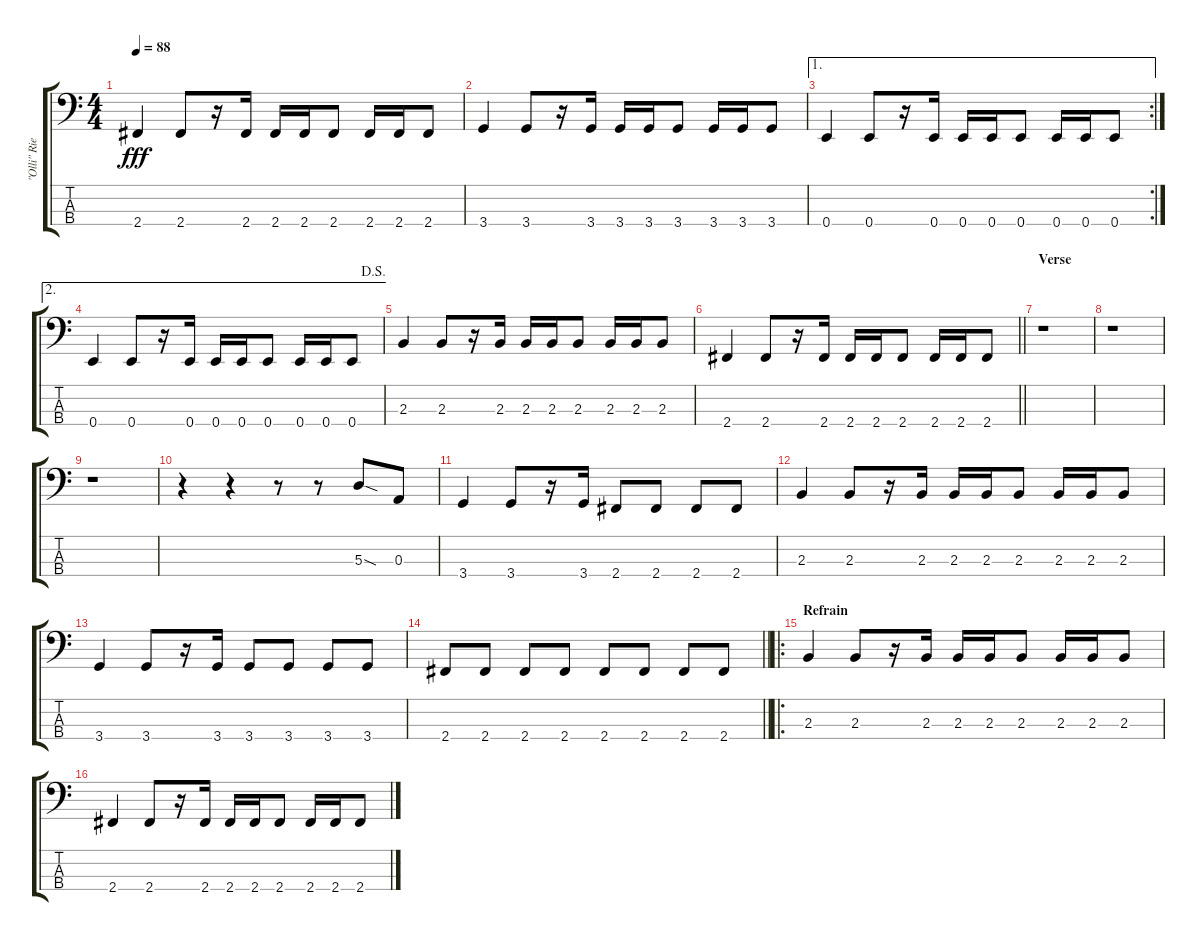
\track ("\"Olli\" Riedel" "\"Olli\" Rie") {instrument electricbassfinger}
\staff {score tabs}
\tuning (G2 D2 A1 E1) {hide}
\ts (4 4)
\tempo 88
\clef f4
\ks c
2.4.4{dy fff} 2.4.8 r.16 2.4.16 2.4.16 2.4.16 2.4.8 2.4.16 2.4.16 2.4.8 |
3.4.4 3.4.8 r.16 3.4.16 3.4.16 3.4.16 3.4.8 3.4.16 3.4.16 3.4.8 |
\ae 1
\rc 2
0.4.4 0.4.8 r.16 0.4.16 0.4.16 0.4.16 0.4.8 0.4.16 0.4.16 0.4.8 |
\ae 2
\jump dalsegno
0.4.4 0.4.8 r.16 0.4.16 0.4.16 0.4.16 0.4.8 0.4.16 0.4.16 0.4.8 |
2.3.4 2.3.8 r.16 2.3.16 2.3.16 2.3.16 2.3.8 2.3.16 2.3.16 2.3.8 |
\barLineRight lightlight
2.4.4 2.4.8 r.16 2.4.16 2.4.16 2.4.16 2.4.8 2.4.16 2.4.16 2.4.8 |
\section ("" "Verse")
r.1 |
r.1 |
r.1 |
r.4 r.4 r.8 r.8 5.3{sod}.8 0.3.8 |
3.4.4 3.4.8 r.16 3.4.16 2.4.8 2.4.8 2.4.8 2.4.8 |
2.3.4 2.3.8 r.16 2.3.16 2.3.16 2.3.16 2.3.8 2.3.16 2.3.16 2.3.8 |
3.4.4 3.4.8 r.16 3.4.16 3.4.8 3.4.8 3.4.8 3.4.8 |
\barLineRight lightlight
2.4.8 2.4.8 2.4.8 2.4.8 2.4.8 2.4.8 2.4.8 2.4.8 |
\ro
\section ("" "Refrain")
2.3.4 2.3.8 r.16 2.3.16 2.3.16 2.3.16 2.3.8 2.3.16 2.3.16 2.3.8 |
2.4.4 2.4.8 r.16 2.4.16 2.4.16 2.4.16 2.4.8 2.4.16 2.4.16 2.4.8
